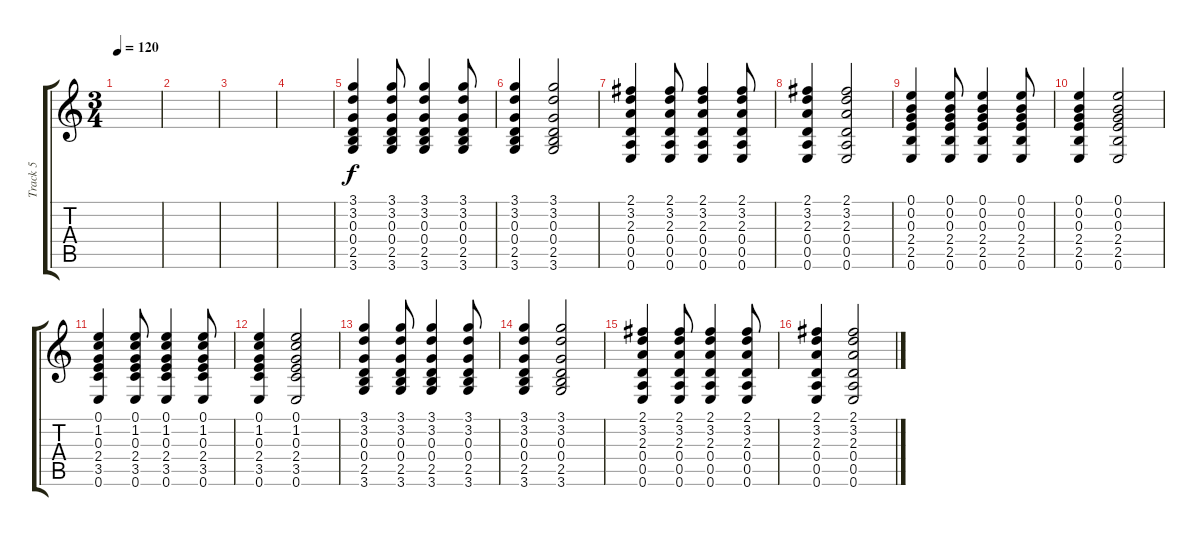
\track ("Track 5" "Track 5") {instrument acousticguitarsteel}
\staff {score tabs}
\tuning (E4 B3 G3 D3 A2 E2) {hide}
\ts (3 4)
\tempo 120
\clef g2
\ks c
|
|
|
|
(3.1 3.2 0.3 0.4 2.5 3.6).4 (3.1 3.2 0.3 0.4 2.5 3.6).8 (3.1 3.2 0.3 0.4 2.5 3.6).4 (3.1 3.2 0.3 0.4 2.5 3.6).8 |
(3.1 3.2 0.3 0.4 2.5 3.6).4 (3.1 3.2 0.3 0.4 2.5 3.6).2 |
(2.1 3.2 2.3 0.4 0.5 0.6).4 (2.1 3.2 2.3 0.4 0.5 0.6).8 (2.1 3.2 2.3 0.4 0.5 0.6).4 (2.1 3.2 2.3 0.4 0.5 0.6).8 |
(2.1 3.2 2.3 0.4 0.5 0.6).4 (2.1 3.2 2.3 0.4 0.5 0.6).2 |
(0.1 0.2 0.3 2.4 2.5 0.6).4 (0.1 0.2 0.3 2.4 2.5 0.6).8 (0.1 0.2 0.3 2.4 2.5 0.6).4 (0.1 0.2 0.3 2.4 2.5 0.6).8 |
(0.1 0.2 0.3 2.4 2.5 0.6).4 (0.1 0.2 0.3 2.4 2.5 0.6).2 |
(0.1 1.2 0.3 2.4 3.5 0.6).4 (0.1 1.2 0.3 2.4 3.5 0.6).8 (0.1 1.2 0.3 2.4 3.5 0.6).4 (0.1 1.2 0.3 2.4 3.5 0.6).8 |
(0.1 1.2 0.3 2.4 3.5 0.6).4 (0.1 1.2 0.3 2.4 3.5 0.6).2 |
(3.1 3.2 0.3 0.4 2.5 3.6).4 (3.1 3.2 0.3 0.4 2.5 3.6).8 (3.1 3.2 0.3 0.4 2.5 3.6).4 (3.1 3.2 0.3 0.4 2.5 3.6).8 |
(3.1 3.2 0.3 0.4 2.5 3.6).4 (3.1 3.2 0.3 0.4 2.5 3.6).2 |
(2.1 3.2 2.3 0.4 0.5 0.6).4 (2.1 3.2 2.3 0.4 0.5 0.6).8 (2.1 3.2 2.3 0.4 0.5 0.6).4 (2.1 3.2 2.3 0.4 0.5 0.6).8 |
(2.1 3.2 2.3 0.4 0.5 0.6).4 (2.1 3.2 2.3 0.4 0.5 0.6).2
